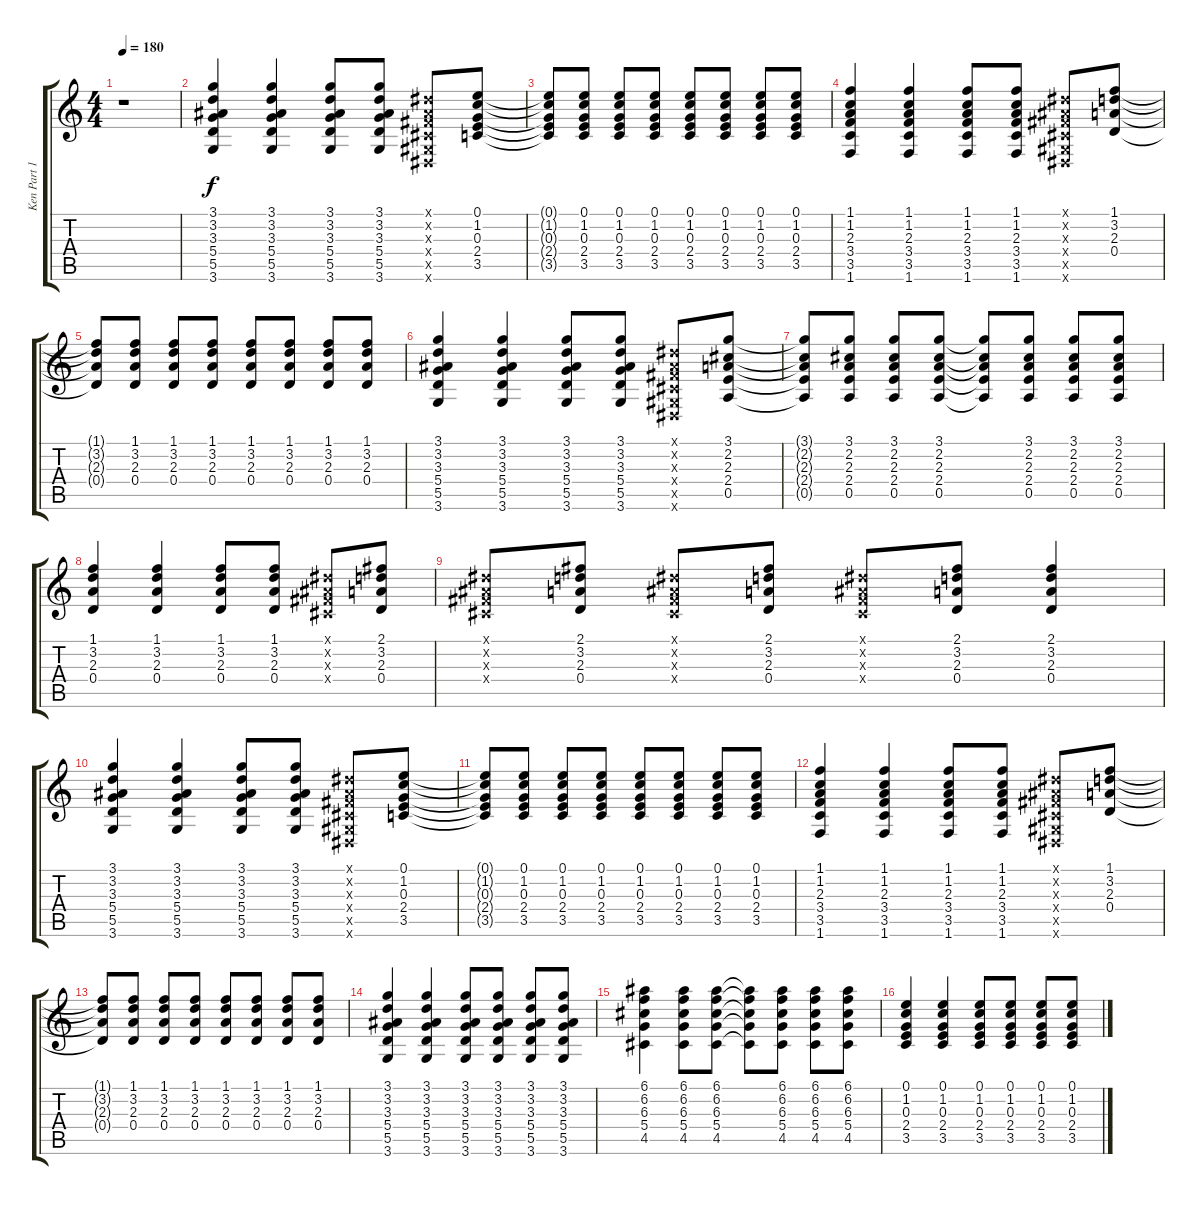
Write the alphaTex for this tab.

\track ("Ken Part 1" "Ken Part 1") {instrument distortionguitar}
\staff {score tabs}
\tuning (E4 B3 G3 D3 A2 E2) {hide}
\ts (4 4)
\tempo 180
\clef g2
\ks c
r.1{dy f} |
(3.1 3.2 3.3 5.4 5.5 3.6).4 (3.1 3.2 3.3 5.4 5.5 3.6).4 (3.1 3.2 3.3 5.4 5.5 3.6).8 (3.1 3.2 3.3 5.4 5.5 3.6).8 (-1.1{x} -1.2{x} -1.3{x} -1.4{x} -1.5{x} -1.6{x}).8 (0.1 1.2 0.3 2.4 3.5).8 |
(0.1{t} 1.2{t} 0.3{t} 2.4{t} 3.5{t}).8 (0.1 1.2 0.3 2.4 3.5).8 (0.1 1.2 0.3 2.4 3.5).8 (0.1 1.2 0.3 2.4 3.5).8 (0.1 1.2 0.3 2.4 3.5).8 (0.1 1.2 0.3 2.4 3.5).8 (0.1 1.2 0.3 2.4 3.5).8 (0.1 1.2 0.3 2.4 3.5).8 |
(1.1 1.2 2.3 3.4 3.5 1.6).4 (1.1 1.2 2.3 3.4 3.5 1.6).4 (1.1 1.2 2.3 3.4 3.5 1.6).8 (1.1 1.2 2.3 3.4 3.5 1.6).8 (-1.1{x} -1.2{x} -1.3{x} -1.4{x} -1.5{x} -1.6{x}).8 (1.1 3.2 2.3 0.4).8 |
(1.1{t} 3.2{t} 2.3{t} 0.4{t}).8 (1.1 3.2 2.3 0.4).8 (1.1 3.2 2.3 0.4).8 (1.1 3.2 2.3 0.4).8 (1.1 3.2 2.3 0.4).8 (1.1 3.2 2.3 0.4).8 (1.1 3.2 2.3 0.4).8 (1.1 3.2 2.3 0.4).8 |
(3.1 3.2 3.3 5.4 5.5 3.6).4 (3.1 3.2 3.3 5.4 5.5 3.6).4 (3.1 3.2 3.3 5.4 5.5 3.6).8 (3.1 3.2 3.3 5.4 5.5 3.6).8 (-1.1{x} -1.2{x} -1.3{x} -1.4{x} -1.5{x} -1.6{x}).8 (3.1 2.2 2.3 2.4 0.5).8 |
(3.1{t} 2.2{t} 2.3{t} 2.4{t} 0.5{t}).8 (3.1 2.2 2.3 2.4 0.5).8 (3.1 2.2 2.3 2.4 0.5).8 (3.1 2.2 2.3 2.4 0.5).8 (3.1{t} 2.2{t} 2.3{t} 2.4{t} 0.5{t}).8 (3.1 2.2 2.3 2.4 0.5).8 (3.1 2.2 2.3 2.4 0.5).8 (3.1 2.2 2.3 2.4 0.5).8 |
(1.1 3.2 2.3 0.4).4 (1.1 3.2 2.3 0.4).4 (1.1 3.2 2.3 0.4).8 (1.1 3.2 2.3 0.4).8 (-1.1{x} -1.2{x} -1.3{x} -1.4{x}).8 (2.1 3.2 2.3 0.4).8 |
(-1.1{x} -1.2{x} -1.3{x} -1.4{x}).8 (2.1 3.2 2.3 0.4).8 (-1.1{x} -1.2{x} -1.3{x} -1.4{x}).8 (2.1 3.2 2.3 0.4).8 (-1.1{x} -1.2{x} -1.3{x} -1.4{x}).8 (2.1 3.2 2.3 0.4).8 (2.1 3.2 2.3 0.4).4 |
(3.1 3.2 3.3 5.4 5.5 3.6).4 (3.1 3.2 3.3 5.4 5.5 3.6).4 (3.1 3.2 3.3 5.4 5.5 3.6).8 (3.1 3.2 3.3 5.4 5.5 3.6).8 (-1.1{x} -1.2{x} -1.3{x} -1.4{x} -1.5{x} -1.6{x}).8 (0.1 1.2 0.3 2.4 3.5).8 |
(0.1{t} 1.2{t} 0.3{t} 2.4{t} 3.5{t}).8 (0.1 1.2 0.3 2.4 3.5).8 (0.1 1.2 0.3 2.4 3.5).8 (0.1 1.2 0.3 2.4 3.5).8 (0.1 1.2 0.3 2.4 3.5).8 (0.1 1.2 0.3 2.4 3.5).8 (0.1 1.2 0.3 2.4 3.5).8 (0.1 1.2 0.3 2.4 3.5).8 |
(1.1 1.2 2.3 3.4 3.5 1.6).4 (1.1 1.2 2.3 3.4 3.5 1.6).4 (1.1 1.2 2.3 3.4 3.5 1.6).8 (1.1 1.2 2.3 3.4 3.5 1.6).8 (-1.1{x} -1.2{x} -1.3{x} -1.4{x} -1.5{x} -1.6{x}).8 (1.1 3.2 2.3 0.4).8 |
(1.1{t} 3.2{t} 2.3{t} 0.4{t}).8 (1.1 3.2 2.3 0.4).8 (1.1 3.2 2.3 0.4).8 (1.1 3.2 2.3 0.4).8 (1.1 3.2 2.3 0.4).8 (1.1 3.2 2.3 0.4).8 (1.1 3.2 2.3 0.4).8 (1.1 3.2 2.3 0.4).8 |
(3.1 3.2 3.3 5.4 5.5 3.6).4 (3.1 3.2 3.3 5.4 5.5 3.6).4 (3.1 3.2 3.3 5.4 5.5 3.6).8 (3.1 3.2 3.3 5.4 5.5 3.6).8 (3.1 3.2 3.3 5.4 5.5 3.6).8 (3.1 3.2 3.3 5.4 5.5 3.6).8 |
(6.1 6.2 6.3 5.4 4.5).4 (6.1 6.2 6.3 5.4 4.5).8 (6.1 6.2 6.3 5.4 4.5).8 (6.1{t} 6.2{t} 6.3{t} 5.4{t} 4.5{t}).8 (6.1 6.2 6.3 5.4 4.5).8 (6.1 6.2 6.3 5.4 4.5).8 (6.1 6.2 6.3 5.4 4.5).8 |
(0.1 1.2 0.3 2.4 3.5).4 (0.1 1.2 0.3 2.4 3.5).4 (0.1 1.2 0.3 2.4 3.5).8 (0.1 1.2 0.3 2.4 3.5).8 (0.1 1.2 0.3 2.4 3.5).8 (0.1 1.2 0.3 2.4 3.5).8
